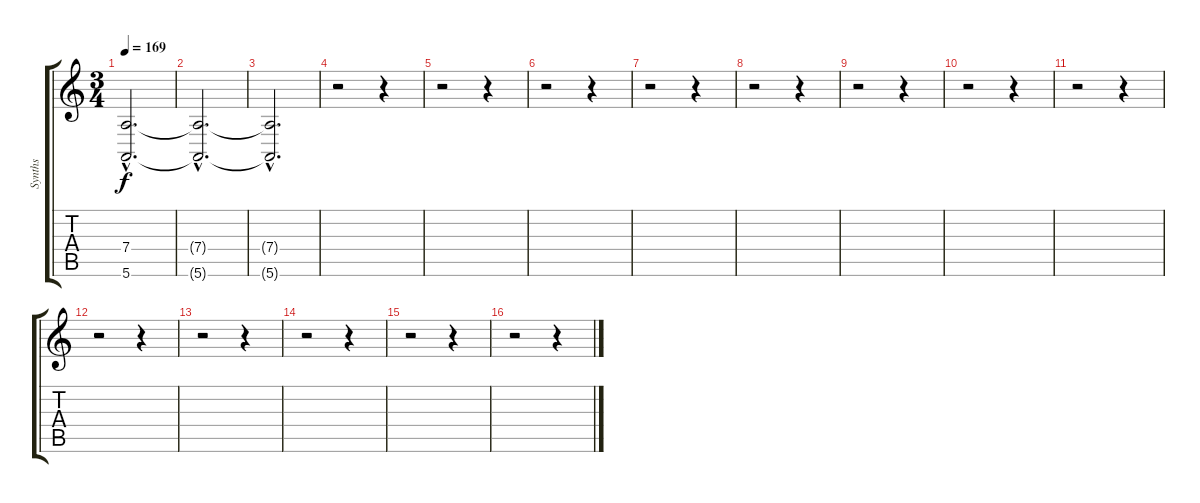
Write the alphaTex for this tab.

\track ("Synths" "Synths") {instrument stringensemble2}
\staff {score tabs}
\tuning (E4 B3 G3 D3 A2 E2) {hide}
\ts (3 4)
\tempo 169
\clef g2
\ks c
(7.4{hac t} 5.6{hac t}).2{d dy f} |
(7.4{hac t} 5.6{hac t}).2{d} |
(7.4{hac t} 5.6{hac t}).2{d} |
r.2 r.4 |
r.2 r.4 |
r.2 r.4 |
r.2 r.4 |
r.2 r.4 |
r.2 r.4 |
r.2 r.4 |
r.2 r.4 |
r.2 r.4 |
r.2 r.4 |
r.2 r.4 |
r.2 r.4 |
r.2 r.4
